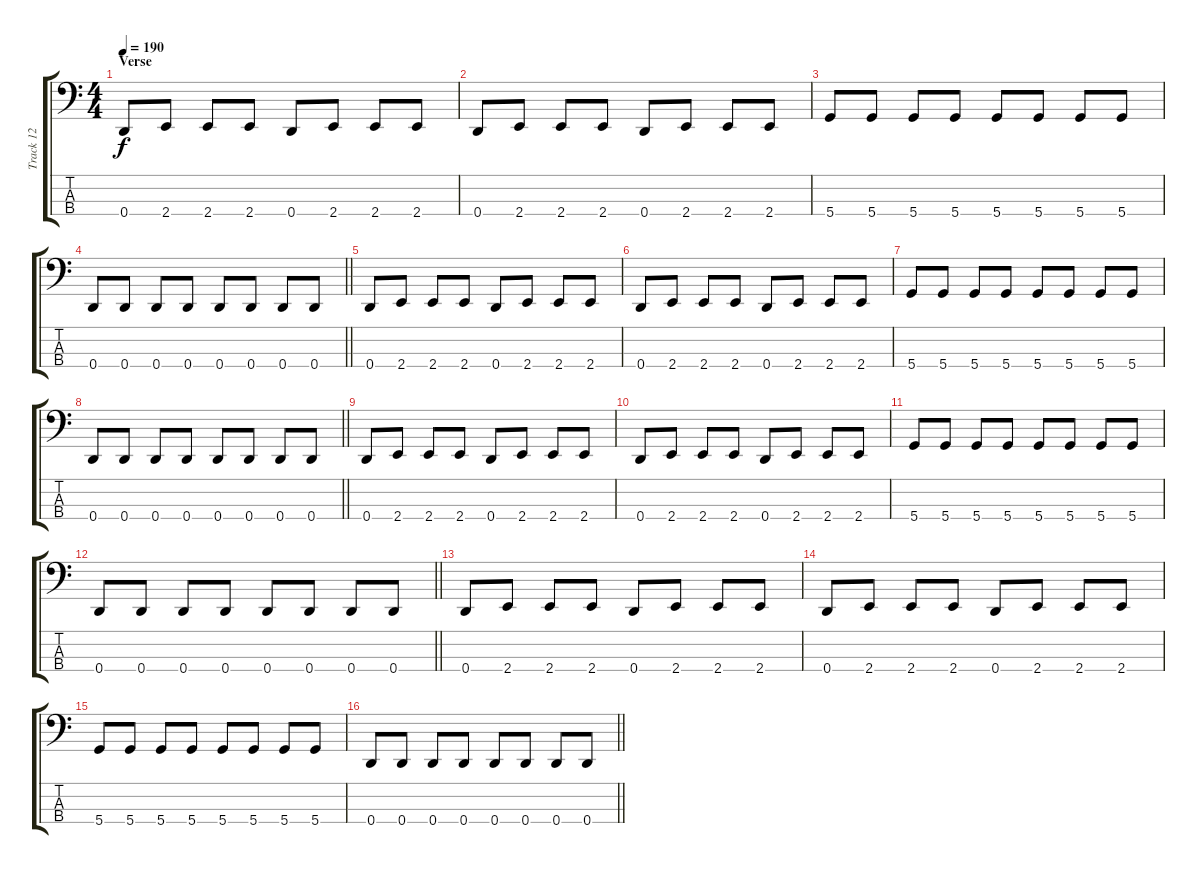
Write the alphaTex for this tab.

\track ("Track 12" "Track 12") {instrument electricbassfinger}
\staff {score tabs}
\tuning (G2 D2 A1 D1) {hide}
\ts (4 4)
\section ("" "Verse")
\tempo 190
\clef f4
\ks c
0.4.8{dy f} 2.4.8 2.4.8 2.4.8 0.4.8 2.4.8 2.4.8 2.4.8 |
0.4.8 2.4.8 2.4.8 2.4.8 0.4.8 2.4.8 2.4.8 2.4.8 |
5.4.8 5.4.8 5.4.8 5.4.8 5.4.8 5.4.8 5.4.8 5.4.8 |
\barLineRight lightlight
0.4.8 0.4.8 0.4.8 0.4.8 0.4.8 0.4.8 0.4.8 0.4.8 |
0.4.8 2.4.8 2.4.8 2.4.8 0.4.8 2.4.8 2.4.8 2.4.8 |
0.4.8 2.4.8 2.4.8 2.4.8 0.4.8 2.4.8 2.4.8 2.4.8 |
5.4.8 5.4.8 5.4.8 5.4.8 5.4.8 5.4.8 5.4.8 5.4.8 |
\barLineRight lightlight
0.4.8 0.4.8 0.4.8 0.4.8 0.4.8 0.4.8 0.4.8 0.4.8 |
0.4.8 2.4.8 2.4.8 2.4.8 0.4.8 2.4.8 2.4.8 2.4.8 |
0.4.8 2.4.8 2.4.8 2.4.8 0.4.8 2.4.8 2.4.8 2.4.8 |
5.4.8 5.4.8 5.4.8 5.4.8 5.4.8 5.4.8 5.4.8 5.4.8 |
\barLineRight lightlight
0.4.8 0.4.8 0.4.8 0.4.8 0.4.8 0.4.8 0.4.8 0.4.8 |
0.4.8 2.4.8 2.4.8 2.4.8 0.4.8 2.4.8 2.4.8 2.4.8 |
0.4.8 2.4.8 2.4.8 2.4.8 0.4.8 2.4.8 2.4.8 2.4.8 |
5.4.8 5.4.8 5.4.8 5.4.8 5.4.8 5.4.8 5.4.8 5.4.8 |
\barLineRight lightlight
0.4.8 0.4.8 0.4.8 0.4.8 0.4.8 0.4.8 0.4.8 0.4.8
